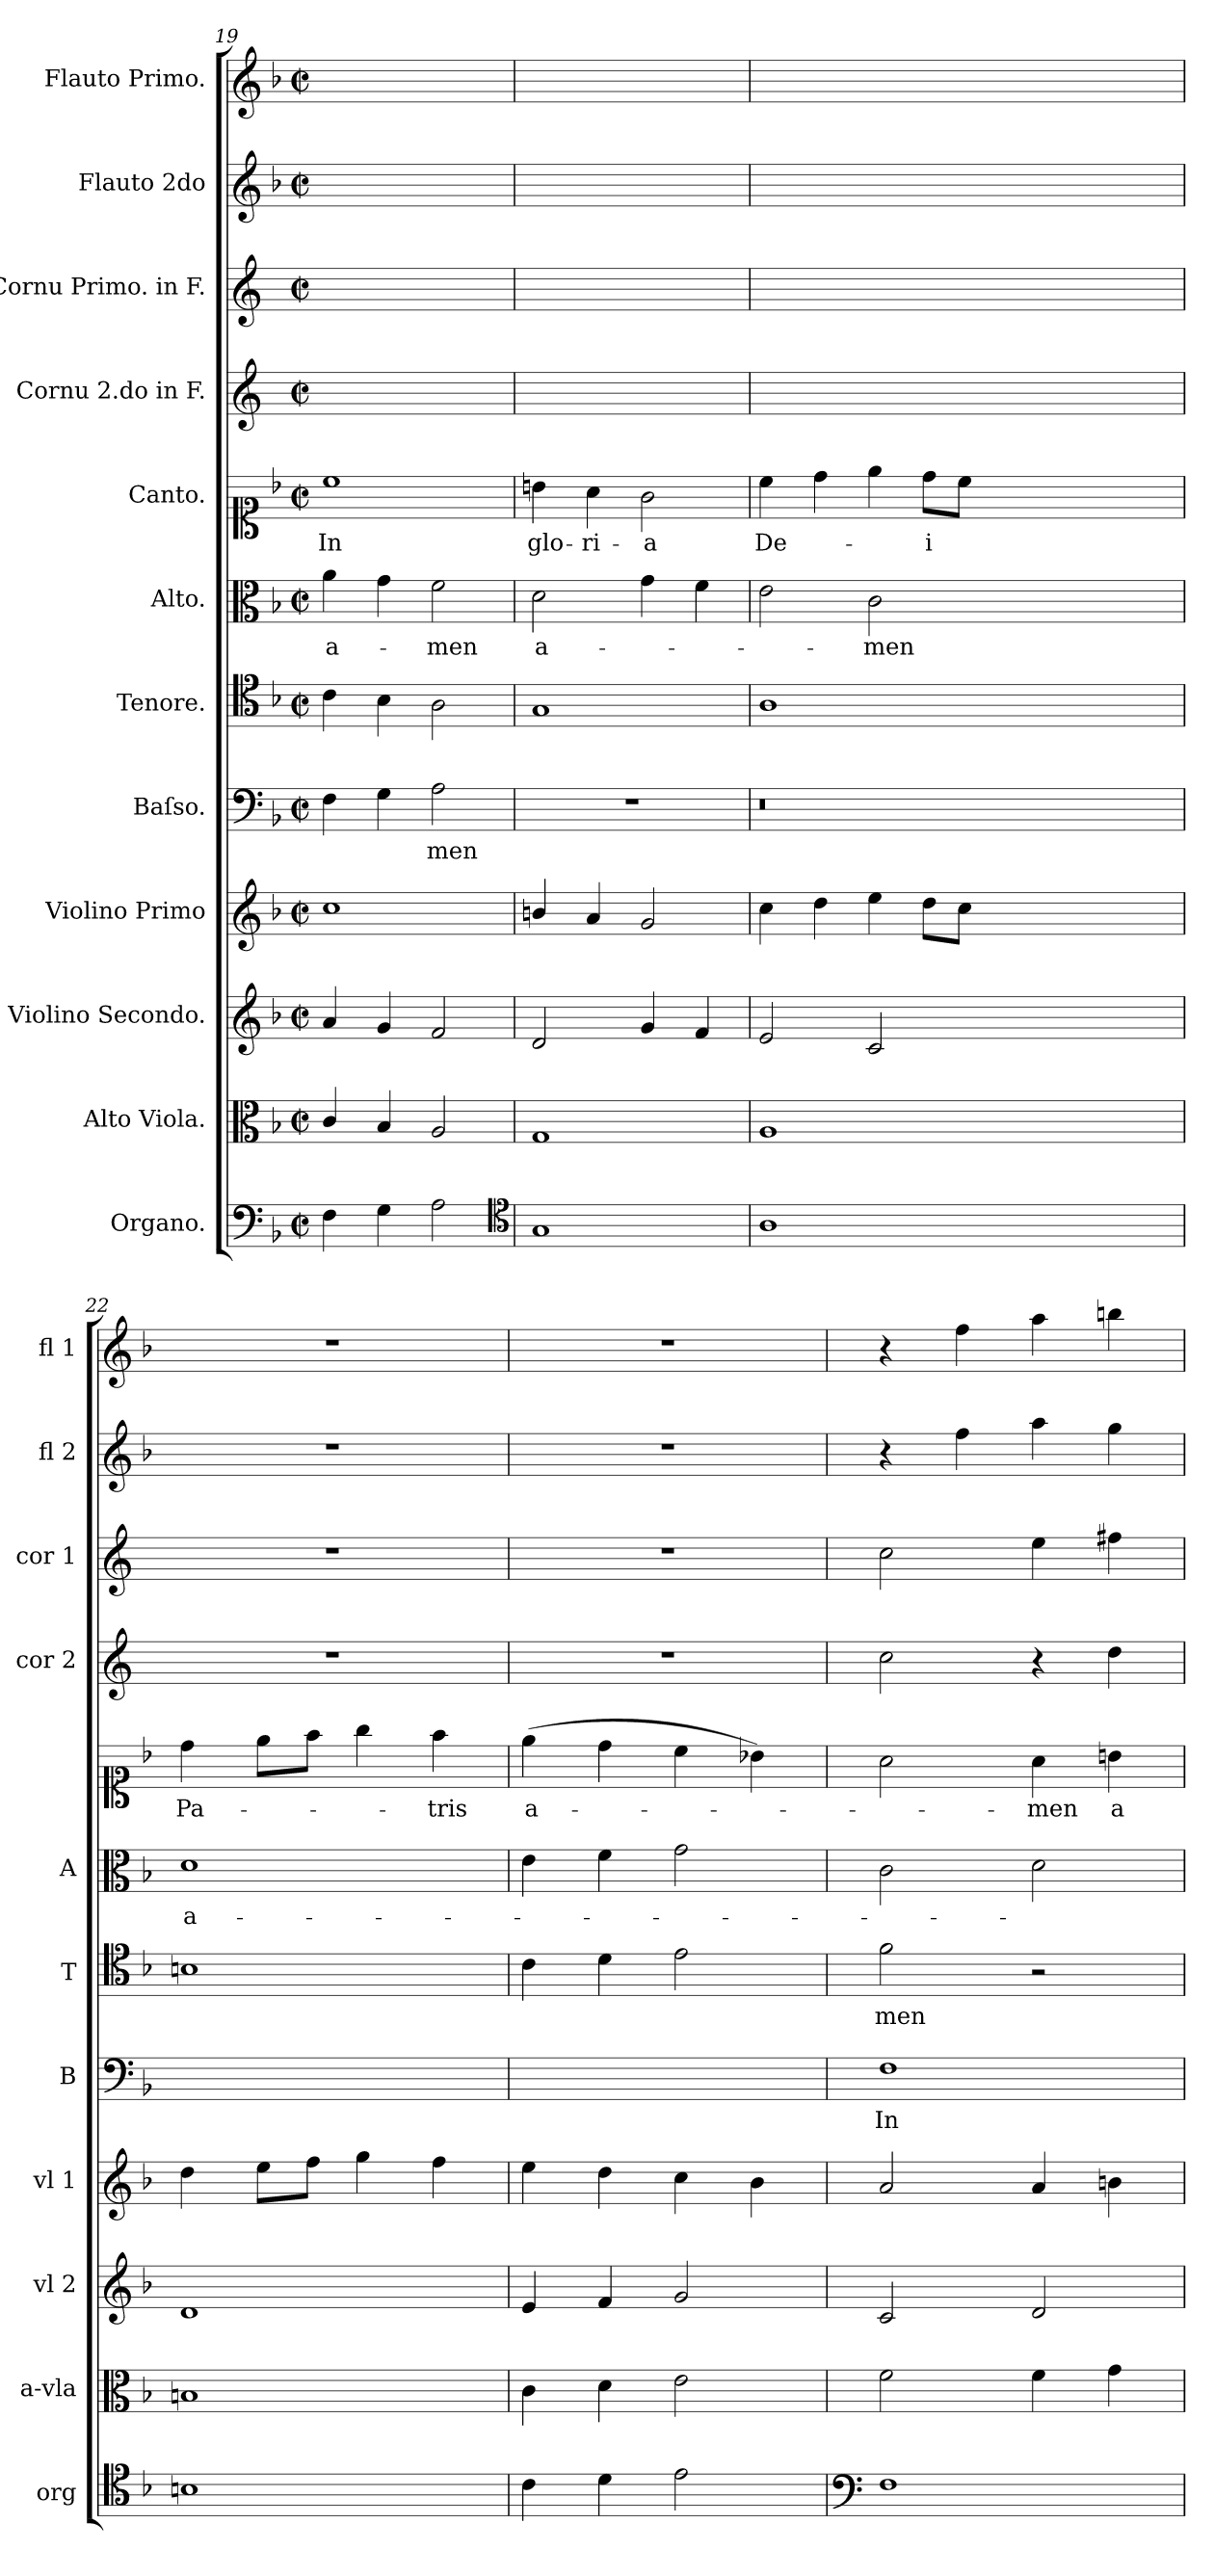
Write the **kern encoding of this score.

**kern	**kern	**kern	**kern	**kern	**text	**kern	**text	**kern	**text	**kern	**text	**kern	**kern	**kern	**kern
*part12	*part11	*part10	*part9	*part8	*part8	*part7	*part7	*part6	*part6	*part5	*part5	*part4	*part3	*part2	*part1
*staff12	*staff11	*staff10	*staff9	*staff8	*staff8	*staff7	*staff7	*staff6	*staff6	*staff5	*staff5	*staff4	*staff3	*staff2	*staff1
*I"Organo.	*I"Alto Viola.	*I"Violino Secondo.	*I"Violino Primo	*I"Baſso.	*	*I"Tenore.	*	*I"Alto.	*	*I"Canto.	*	*I"Cornu 2.do in F.	*I"Cornu Primo. in F.	*I"Flauto 2do	*I"Flauto Primo.
*I'org	*I'a-vla	*I'vl 2	*I'vl 1	*I'B	*	*I'T	*	*I'A	*	*	*	*I'cor 2	*I'cor 1	*I'fl 2	*I'fl 1
*clefF4	*clefC3	*clefG2	*clefG2	*clefF4	*	*clefC4	*	*clefC3	*	*clefC1	*	*clefG2	*clefG2	*clefG2	*clefG2
*	*	*	*	*	*	*	*	*	*	*	*	*ITrd4c7	*ITrd4c7	*	*
*k[b-]	*k[b-]	*k[b-]	*k[b-]	*k[b-]	*	*k[b-]	*	*k[b-]	*	*k[b-]	*	*k[b-]	*k[b-]	*k[b-]	*k[b-]
*F:	*F:	*F:	*F:	*F:	*	*F:	*	*F:	*	*F:	*	*	*	*F:	*F:
*M2/2	*M2/2	*M2/2	*M2/2	*M2/2	*	*M2/2	*	*M2/2	*	*M2/2	*	*M2/2	*M2/2	*M2/2	*M2/2
*met(c|)	*met(c|)	*met(c|)	*met(c|)	*met(c|)	*	*met(c|)	*	*met(c|)	*	*met(c|)	*	*met(c|)	*met(c|)	*met(c|)	*met(c|)
=19	=19	=19	=19	=19	=19	=19	=19	=19	=19	=19	=19	=19	=19	=19	=19
4F\	4c/	4a/	1cc\	4F\	.	4c\	.	4a\	a-	1cc\	In	1ryy	1ryy	1ryy	1ryy
4G\	4B-/	4g/	.	4G\	.	4B-\	.	4g\	.	.	.	.	.	.	.
2A\	2A/	2f/	.	2A\	-men	2A\	.	2f\	-men	.	.	.	.	.	.
*clefC4	*	*	*	*	*	*	*	*	*	*	*	*	*	*	*
=20	=20	=20	=20	=20	=20	=20	=20	=20	=20	=20	=20	=20	=20	=20	=20
1G/	1G/	2d/	4bn/	1r	.	1G/	.	2d\	a-	4bn\	glo-	1ryy	1ryy	1ryy	1ryy
.	.	.	4a/	.	.	.	.	.	.	4a\	-ri-	.	.	.	.
.	.	4g/	2g/	.	.	.	.	4g\	.	2g\	-a	.	.	.	.
.	.	4f/	.	.	.	.	.	4f\	.	.	.	.	.	.	.
=21	=21	=21	=21	=21	=21	=21	=21	=21	=21	=21	=21	=21	=21	=21	=21
1A\	1A/	2e/	4cc\	0.r	.	1A\	.	2e\	.	4cc\	De-	0.ryy	0.ryy	0.ryy	0.ryy
.	.	.	4dd\	.	.	.	.	.	.	4dd\	.	.	.	.	.
.	.	2c/	4ee\	.	.	.	.	2c\	-men	4ee\	.	.	.	.	.
.	.	.	8dd\L	.	.	.	.	.	.	8dd\L	-i	.	.	.	.
.	.	.	8cc\J	.	.	.	.	.	.	8cc\J	.	.	.	.	.
0ryy	0ryy	0ryy	0ryy	.	.	0ryy	.	0ryy	.	0ryy	.	.	.	.	.
=22	=22	=22	=22	=22	=22	=22	=22	=22	=22	=22	=22	=22	=22	=22	=22
1Bn\	1Bn/	1d/	4dd\	1ryy	.	1Bn\	.	1d\	a-	4dd\	Pa-	1r	1r	1r	1r
.	.	.	8ee\L	.	.	.	.	.	.	8ee\L	.	.	.	.	.
.	.	.	8ff\J	.	.	.	.	.	.	8ff\J	.	.	.	.	.
.	.	.	4gg\	.	.	.	.	.	.	4gg\	.	.	.	.	.
.	.	.	4ff\	.	.	.	.	.	.	4ff\	-tris	.	.	.	.
=23	=23	=23	=23	=23	=23	=23	=23	=23	=23	=23	=23	=23	=23	=23	=23
4c\	4c\	4e/	4ee\	1ryy	.	4c\	.	4e\	.	(4ee\	a-	1r	1r	1r	1r
4d\	4d\	4f/	4dd\	.	.	4d\	.	4f\	.	4dd\	.	.	.	.	.
2e\	2e\	2g/	4cc\	.	.	2e\	.	2g\	.	4cc\	.	.	.	.	.
.	.	.	4b-\	.	.	.	.	.	.	4b-X\)	.	.	.	.	.
=24	=24	=24	=24	=24	=24	=24	=24	=24	=24	=24	=24	=24	=24	=24	=24
*clefF4	*	*	*	*	*	*	*	*	*	*	*	*	*	*	*
1F/	2f\	2c/	2a/	1F\	In	2f\	-men	2c\	.	2a\	.	2f\	2f\	4r	4r
.	.	.	.	.	.	.	.	.	.	.	.	.	.	4ff\	4ff\
.	4f\	2d/	4a/	.	.	2r	.	2d\	.	4a\	-men	4r	4a\	4aa\	4aa\
.	4g\	.	4bn\	.	.	.	.	.	.	4bn\	a-	4g\	4bn\	4gg\	4bbn\
=	=	=	=	=	=	=	=	=	=	=	=	=	=	=	=
*-	*-	*-	*-	*-	*-	*-	*-	*-	*-	*-	*-	*-	*-	*-	*-
